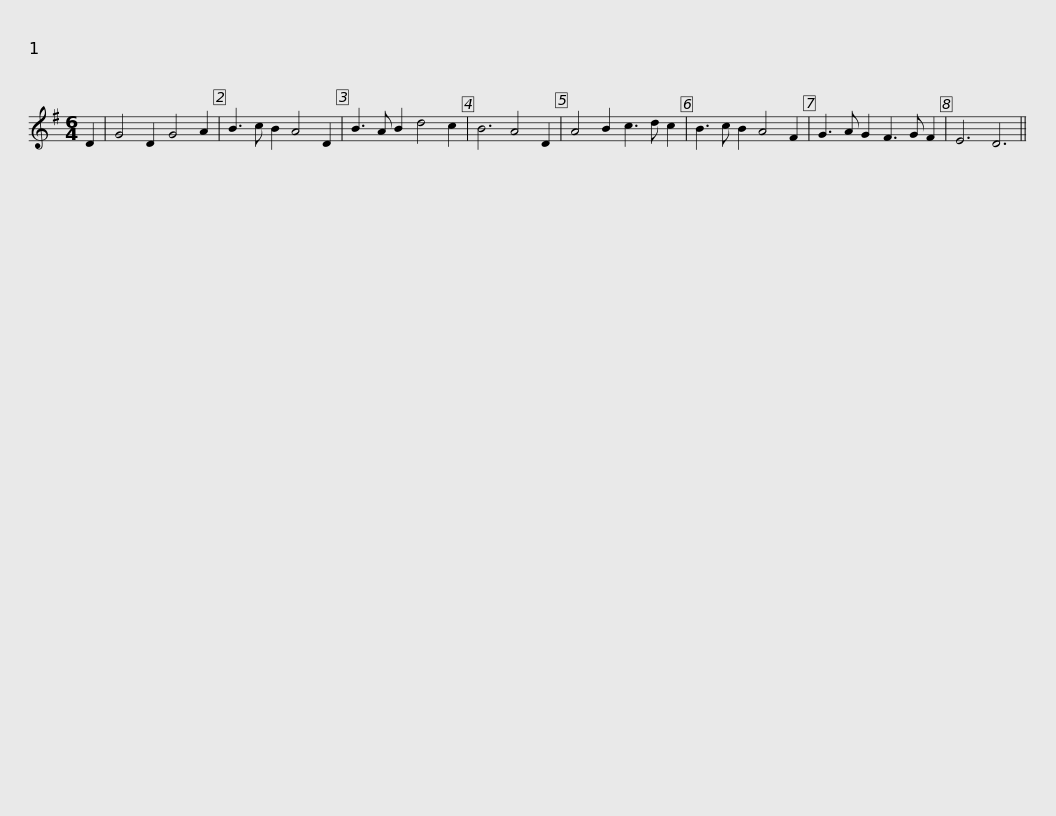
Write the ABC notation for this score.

X:1
L:1/8
M:6/4
I:linebreak $
K:G
V:1 treble
V:1
 D2 | G4 D2 G4 A2 | B3 c B2 A4 D2 | B3 A B2 d4 c2 | B6 A4 D2 | %5
 A4 B2 c3 d c2 | B3 c B2 A4 F2 | G3 A G2 F3 G F2 |$ E6 D6 || %9
